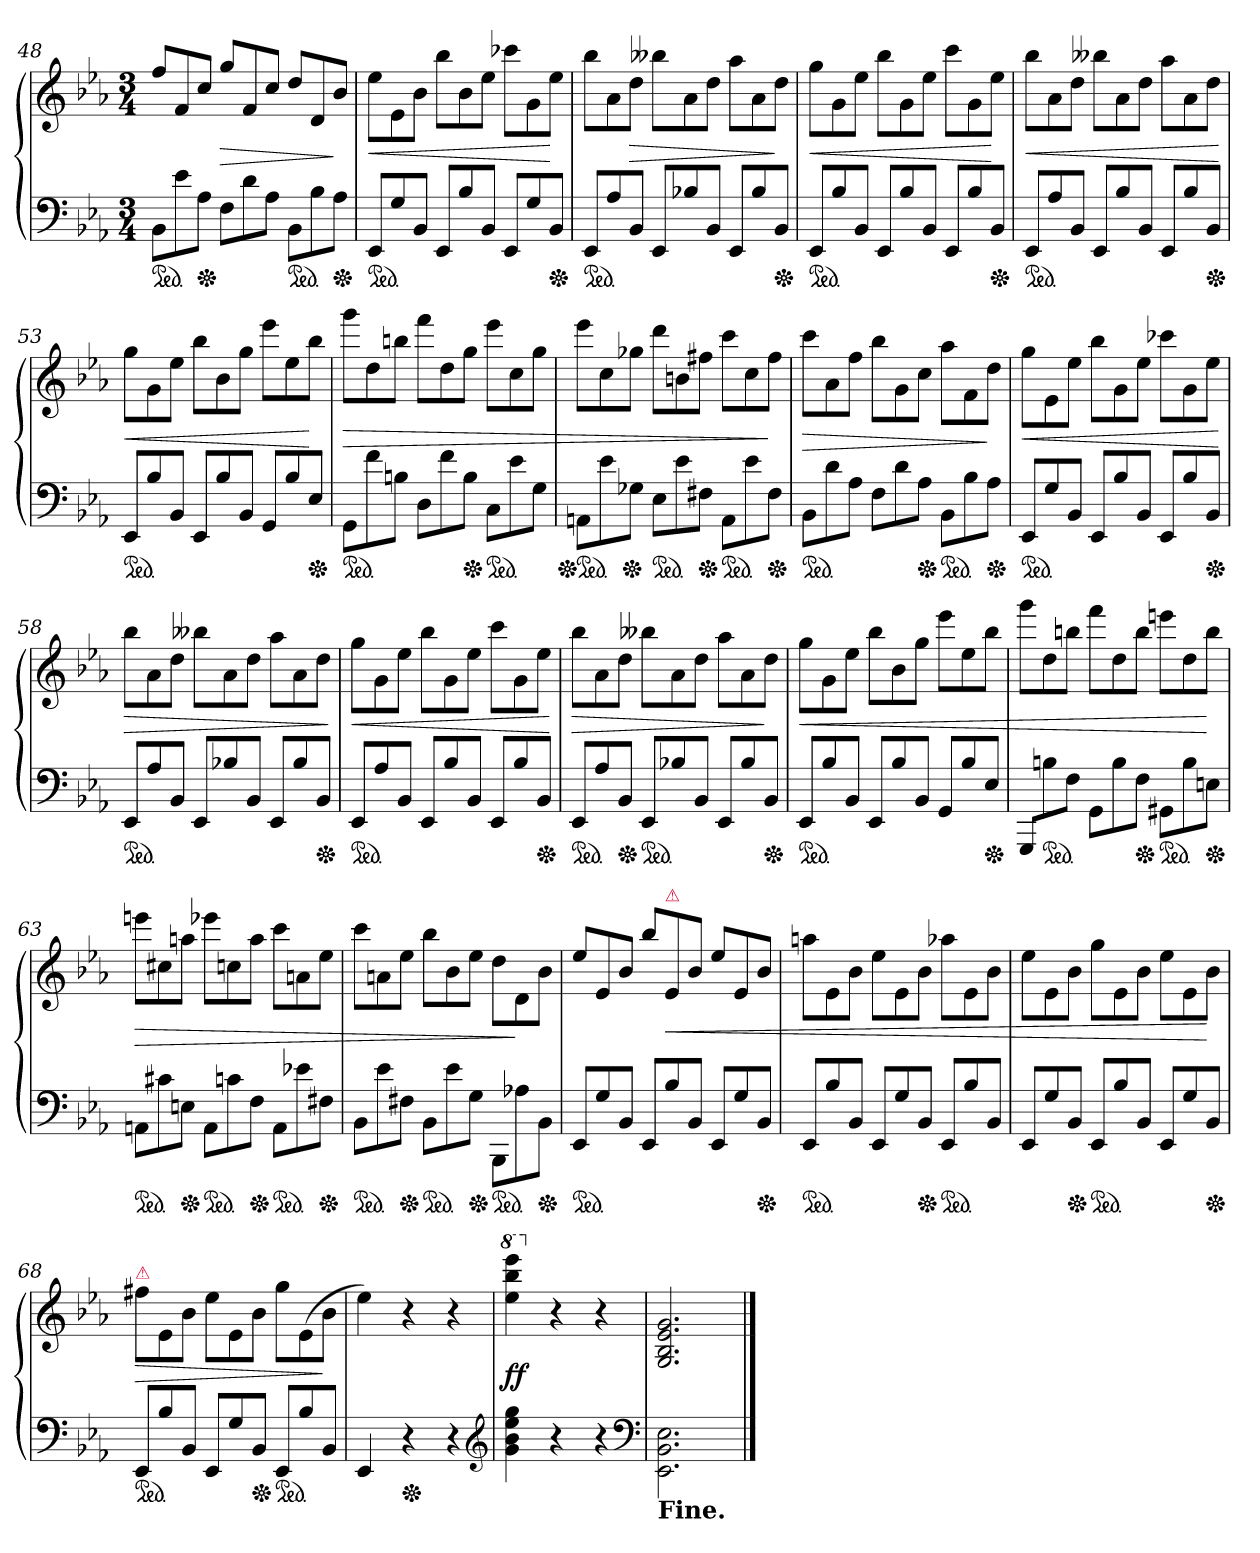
**kern	**kern	**dynam
*part1	*part1	*part1
*staff2	*staff1	*staff1/2
*clefF4	*clefG2	*
*k[b-e-a-]	*k[b-e-a-]	*
*E-:	*E-:	*
*M3/4	*M3/4	*
*Xtuplet	*Xtuplet	*
*ped	*	*
=48	=48	=48
12BB-L	12ff/L	.
12e-	12f	.
*Xped	*	*
12A-J	12ccJ	.
12FL	12gg/L	>
12d	12f	.
12A-J	12ccJ	.
*ped	*	*
12BB-L	12dd/L	.
12B-	12d	.
*Xped	*	*
12A-J	12b-J	]
=49	=49	=49
*ped	*	*
12EE-L	12ee-\L	<
12G	12e-	.
12BB-J	12b-J	.
12EE-L	12bb-L	.
12B-	12b-	.
12BB-J	12ee-J	.
12EE-L	12ccc-XL	.
12G	12g	.
*Xped	*	*
12BB-J	12ee-J	[
=50	=50	=50
*ped	*	*
12EE-L	12bb-L	.
12A-	12a-	.
12BB-J	12ddJ	>
12EE-L	12bb--XL	.
12B-X	12a-	.
12BB-J	12ddJ	.
12EE-L	12aa-L	.
12B-	12a-	.
*Xped	*	*
12BB-J	12ddJ	]
=51	=51	=51
*ped	*	*
12EE-L	12ggL	<
12B-	12g	.
12BB-J	12ee-J	.
12EE-L	12bb-L	.
12B-	12g	.
12BB-J	12ee-J	.
12EE-L	12cccL	.
12B-	12g	.
*Xped	*	*
12BB-J	12ee-J	[
=52	=52	=52
*ped	*	*
12EE-L	12bb-L	<
12A-	12a-	.
12BB-J	12ddJ	.
12EE-L	12bb--XL	.
12B-	12a-	.
12BB-J	12ddJ	.
12EE-L	12aa-L	.
12B-	12a-	.
*Xped	*	*
12BB-J	12ddJ	.
.	.	[
=53	=53	=53
*ped	*	*
12EE-L	12ggL	<
12B-	12g	.
12BB-J	12ee-J	.
12EE-L	12bb-L	.
12B-	12b-	.
12BB-J	12ggJ	.
12GG/L	12eee-L	.
12B-	12ee-	.
*Xped	*	*
12E-J	12bb-J	[
=54	=54	=54
*ped	*	*
12GGL	12gggL	>
12f	12dd	.
12BnJ	12bbnJ	.
12DL	12fffL	.
12f	12dd	.
*Xped	*	*
12BJ	12ggJ	.
*ped	*	*
12CL	12eee-L	.
12e-	12cc	.
12GJ	12ggJ	.
=55	=55	=55
*Xped	*	*
*ped	*	*
12AAnL	12eee-L	.
12e-	12cc	.
*Xped	*	*
12G-XJ	12gg-XJ	.
*ped	*	*
12E-L	12dddL	.
12e-	12bn	.
*Xped	*	*
12F#XJ	12ff#XJ	.
*ped	*	*
12AAL	12cccL	.
12e-	12cc	.
*Xped	*	*
12F#J	12ff#J	]
=56	=56	=56
*ped	*	*
12BB-L	12cccL	>
12d	12a-	.
12A-J	12ffJ	.
12FL	12bb-L	.
12d	12g	.
*Xped	*	*
12A-J	12ccJ	.
*ped	*	*
12BB-L	12aa-L	.
12B-	12f	.
*Xped	*	*
12A-J	12ddJ	]
=57	=57	=57
*ped	*	*
12EE-L	12ggL	<
12G	12e-	.
12BB-J	12ee-J	.
12EE-L	12bb-L	.
12B-	12g	.
12BB-J	12ee-J	.
12EE-L	12ccc-XL	.
12B-	12g	.
*Xped	*	*
12BB-J	12ee-J	.
.	.	[
=58	=58	=58
*ped	*	*
12EE-L	12bb-L	>
12A-	12a-	.
12BB-J	12ddJ	.
12EE-L	12bb--XL	.
12B-X	12a-	.
12BB-J	12ddJ	.
12EE-L	12aa-L	.
12B-	12a-	.
*Xped	*	*
12BB-J	12ddJ	.
.	.	]
=59	=59	=59
*ped	*	*
12EE-L	12ggL	<
12A-	12g	.
12BB-J	12ee-J	.
12EE-L	12bb-L	.
12B-	12g	.
12BB-J	12ee-J	.
12EE-L	12cccL	.
12B-	12g	.
*Xped	*	*
12BB-J	12ee-J	.
.	.	[
=60	=60	=60
*ped	*	*
12EE-L	12bb-L	>
12A-	12a-	.
*Xped	*	*
12BB-J	12ddJ	.
*ped	*	*
12EE-L	12bb--XL	.
12B-X	12a-	.
12BB-J	12ddJ	.
12EE-L	12aa-L	.
12B-	12a-	.
*Xped	*	*
12BB-J	12ddJ	]
=61	=61	=61
*ped	*	*
12EE-L	12ggL	<
12B-	12g	.
12BB-J	12ee-J	.
12EE-L	12bb-L	.
12B-	12b-	.
12BB-J	12ggJ	.
12GG/L	12eee-L	.
12B-	12ee-	.
*Xped	*	*
12E-J	12bb-J	.
=62	=62	=62
12GGG/L	12gggL	.
*ped	*	*
12Bn\	12dd	.
12F\J	12bbnJ	.
12GGL	12fffL	.
12B	12dd	.
*Xped	*	*
12FJ	12bbJ	.
*ped	*	*
12GG#XL	12eeenL	.
12B	12dd	.
*Xped	*	*
12EnJ	12bbJ	[
=63	=63	=63
*ped	*	*
12AAnL	12eeenL	>
12c#X	12cc#X	.
*Xped	*	*
12EnJ	12aanJ	.
*ped	*	*
12AAL	12eee-XL	.
12cn	12ccn	.
*Xped	*	*
12FJ	12aaJ	.
*ped	*	*
12AAL	12cccL	.
12e-X	12an	.
*Xped	*	*
12F#XJ	12ee-J	.
=64	=64	=64
*ped	*	*
12BB-L	12cccL	.
12e-	12an	.
*Xped	*	*
12F#XJ	12ee-J	.
*ped	*	*
12BB-L	12bb-L	.
12e-	12b-	.
*Xped	*	*
12GJ	12ee-J	.
*ped	*	*
12BBB-/L	12dd\L	.
12A-X\	12d	]
*Xped	*	*
12BB-\J	12b-J	.
=65	=65	=65
*ped	*	*
12EE-L	12ee-/L	.
12G	12e-	.
12BB-J	12b-J	.
12EE-L	12bb-/L	.
!	!LO:TX:a:Bi:color=crimson:t=⚠	!
!	!	!LO:HP:b
12B-	12e-	<
12BB-J	12b-J	.
12EE-L	12ee-/L	.
12G	12e-	.
*Xped	*	*
12BB-J	12b-J	.
=66	=66	=66
*ped	*	*
12EE-L	12aanL	.
12B-	12e-	.
12BB-J	12b-J	.
12EE-L	12ee-\L	.
12G	12e-	.
*Xped	*	*
12BB-J	12b-J	.
*ped	*	*
12EE-L	12aa-XL	.
12B-	12e-	.
12BB-J	12b-J	.
=67	=67	=67
12EE-L	12ee-\L	.
12G	12e-	.
*Xped	*	*
12BB-J	12b-J	.
*ped	*	*
12EE-L	12ggL	.
12B-	12e-	.
12BB-J	12b-J	.
12EE-L	12ee-\L	.
12G	12e-	.
*Xped	*	*
12BB-J	12b-J	[
=68	=68	=68
!	!LO:TX:a:Bi:color=crimson:t=⚠	!
!	!	!LO:HP:b
*ped	*	*
12EE-L	12ff#XL	>
12B-	12e-	.
12BB-J	12b-J	.
12EE-L	12ee-\L	.
12G	12e-	.
*Xped	*	*
12BB-J	12b-J	.
*ped	*	*
12EE-L	12ggL	.
12B-	(>12e-	.
12BB-J	12b-J	]
=69	=69	=69
4EE-	4ee-)	.
*Xped	*	*
4r	4r	.
4r	4r	.
*clefG2	*	*
=70	=70	=70
*	*8va	*
4g 4b- 4ee- 4gg	4eee- 4bbb- 4eeee-	ff
*	*X8va	*
4r	4r	.
4r	4r	.
*clefF4	*	*
=71	=71	=71
!LO:TX:b:B:t=Fine.	!	!
2.EE-\ 2.BB-\ 2.E-\	2.G/ 2.B-/ 2.e-/ 2.g/	.
==	==	==
*-	*-	*-
